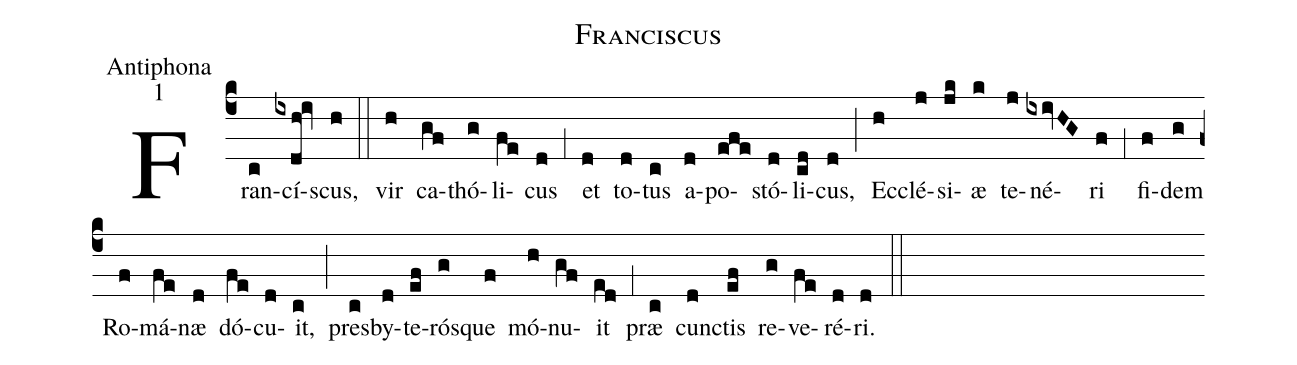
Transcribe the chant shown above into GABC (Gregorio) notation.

name:Franciscus;
office-part:Antiphona;
mode:1;
%%
(c4) Fran(c)cí(ixdh!iv)scus,(h) (::)
vir(h) ca(gf)thó(g)li(fe)cus(d) (,1) et(d) to(d)tus(c) a(d)po(efe)stó(d)li(cd)cus,(d) (;) Ec(h)clé(j)si(jk)æ(k) te(j)né(ixivHG)ri(f) (,1) fi(f)dem(g) Ro(f)má(fe)næ(d) dó(fe)cu(d)it,(c) (;) pres(c)by(d)te(ef)ró(g)sque(f) mó(h)nu(gf)it(ed) (,1) præ(c) cun(d)ctis(ef) re(g)ve(fe)ré(d)ri.(d) (::)
